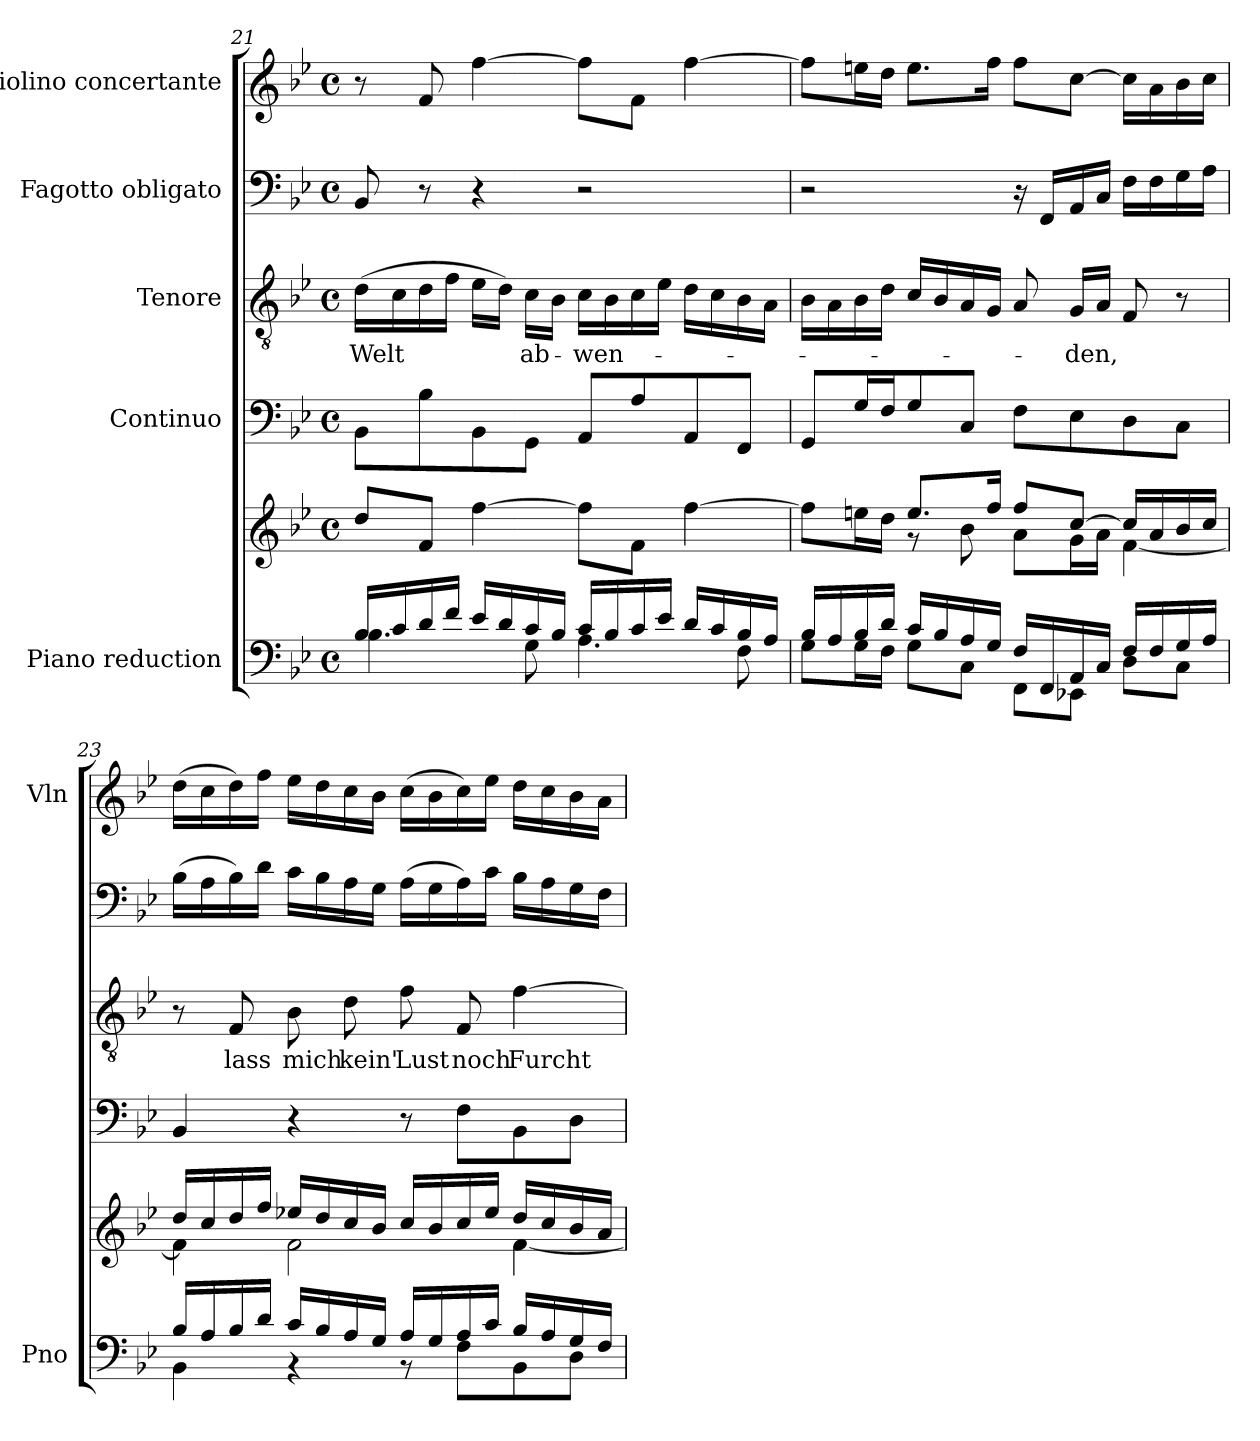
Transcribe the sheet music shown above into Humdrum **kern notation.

**kern	**kern	**kern	**kern	**text	**kern	**kern
*part5	*part5	*part4	*part3	*part3	*part2	*part1
*staff6	*staff5	*staff4	*staff3	*staff3	*staff2	*staff1
*I"Piano reduction	*	*I"Continuo	*I"Tenore	*	*I"Fagotto obligato	*I"Violino concertante
*I'Pno	*	*	*	*	*	*I'Vln
!!LO:LB:g=z
*clefF4	*clefG2	*clefF4	*clefGv2	*	*clefF4	*clefG2
*k[b-e-]	*k[b-e-]	*k[b-e-]	*k[b-e-]	*	*k[b-e-]	*k[b-e-]
*M4/4	*M4/4	*M4/4	*M4/4	*	*M4/4	*M4/4
*met(c)	*met(c)	*met(c)	*met(c)	*	*met(c)	*met(c)
=21	=21	=21	=21	=21	=21	=21
*^	*	*	*	*	*	*
!	!	!	!	!	!LO:LY:b	!	!
16B-/LL	4.B-\	8dd/L	8BB-\L	(>16d\LL	Welt	8BB-/	8r
16c/	.	.	.	16c\	.	.	.
16d/	.	8f/J	8B-\	16d\	.	8r	8f/
16f/JJ	.	.	.	16f\JJ	.	.	.
16e-/LL	.	[4ff\	8BB-\	16e-\LL	.	4r	[4ff\
16d/	.	.	.	16d\JJ)	.	.	.
!	!	!	!	!	!LO:LY:b	!	!
16c/	8G\	.	8GG\J	16c\LL	ab-	.	.
16B-/JJ	.	.	.	16B-\JJ	.	.	.
!	!	!	!	!	!LO:LY:b	!	!
16c/LL	4.A\	8ff\L]	8AA/L	16c\LL	-wen-	2r	8ff\L]
16B-/	.	.	.	16B-\	.	.	.
16c/	.	8f\J	8A/	16c\	.	.	8f\J
16e-/JJ	.	.	.	16e-\JJ	.	.	.
16d/LL	.	[4ff\	8AA/	16d\LL	.	.	[4ff\
16c/	.	.	.	16c\	.	.	.
16B-/	8F\	.	8FF/J	16B-\	.	.	.
16A/JJ	.	.	.	16A\JJ	.	.	.
=22	=22	=22	=22	=22	=22	=22	=22
*	*	*^	*	*	*	*	*
16B-/LL	8G\L	8ff\L]	4ryy	8GG/L	16B-\LL	.	2r	8ff\L]
16A/	.	.	.	.	16A\	.	.	.
16B-/	16G\L	16een\L	.	16G/L	16B-\	.	.	16een\L
16d/JJ	16F\JJ	16dd\JJ	.	16F/J	16d\JJ	.	.	16dd\JJ
16c/LL	8G\L	8.ee/L	8r	8G/	16c/LL	.	.	8.ee\L
16B-/	.	.	.	.	16B-/	.	.	.
16A/	8C\J	.	8b-\	8C/J	16A/	.	.	.
16G/JJ	.	16ff/Jk	.	.	16G/JJ	.	.	16ff\Jk
16F/LL	8FF\L	8ff/L	8a\L	8F\L	8A/	.	16r	8ff\L
16FF/	.	.	.	.	.	.	16FF/LL	.
!	!	!	!	!	!	!LO:LY:b	!	!
16AA/	8EE-X\J	[8cc/J	16g\L	8E-\	16G/LL	-den,	16AA/	[8cc\J
16C/JJ	.	.	16a\JJ	.	16A/JJ	.	16C/JJ	.
16F/LL	8D\L	16cc/LL]	[4f\	8D\	8F/	.	16F\LL	16cc\LL]
16F/	.	16a/	.	.	.	.	16F\	16a\
16G/	8C\J	16b-/	.	8C\J	8r	.	16G\	16b-\
16A/JJ	.	16cc/JJ	.	.	.	.	16A\JJ	16cc\JJ
=23	=23	=23	=23	=23	=23	=23	=23	=23
16B-/LL	4BB-\	16dd/LL	4f\]	4BB-/	8r	.	(>16B-\LL	(>16dd\LL
16A/	.	16cc/	.	.	.	.	16A\	16cc\
!	!	!	!	!	!	!LO:LY:b	!	!
16B-/	.	16dd/	.	.	8F/	lass	16B-\)	16dd\)
16d/JJ	.	16ff/JJ	.	.	.	.	16d\JJ	16ff\JJ
!	!	!	!	!	!	!LO:LY:b	!	!
16c/LL	4r	16ee-X/LL	2f\	4r	8B-\	mich	16c\LL	16ee-\LL
16B-/	.	16dd/	.	.	.	.	16B-\	16dd\
!	!	!	!	!	!	!LO:LY:b	!	!
16A/	.	16cc/	.	.	8d\	kein'	16A\	16cc\
16G/JJ	.	16b-/JJ	.	.	.	.	16G\JJ	16b-\JJ
!	!	!	!	!	!	!LO:LY:b	!	!
16A/LL	8r	16cc/LL	.	8r	8f\	Lust	(>16A\LL	(>16cc\LL
16G/	.	16b-/	.	.	.	.	16G\	16b-\
!	!	!	!	!	!	!LO:LY:b	!	!
16A/	8F\L	16cc/	.	8F\L	8F/	noch	16A\)	16cc\)
16c/JJ	.	16ee-/JJ	.	.	.	.	16c\JJ	16ee-\JJ
!	!	!	!	!	!	!LO:LY:b	!	!
16B-/LL	8BB-\	16dd/LL	[4f\	8BB-\	[4f\	Furcht	16B-\LL	16dd\LL
16A/	.	16cc/	.	.	.	.	16A\	16cc\
16G/	8D\J	16b-/	.	8D\J	.	.	16G\	16b-\
16F/JJ	.	16a/JJ	.	.	.	.	16F\JJ	16a\JJ
*v	*v	*	*	*	*	*	*	*
*	*v	*v	*	*	*	*	*
=	=	=	=	=	=	=
*-	*-	*-	*-	*-	*-	*-
